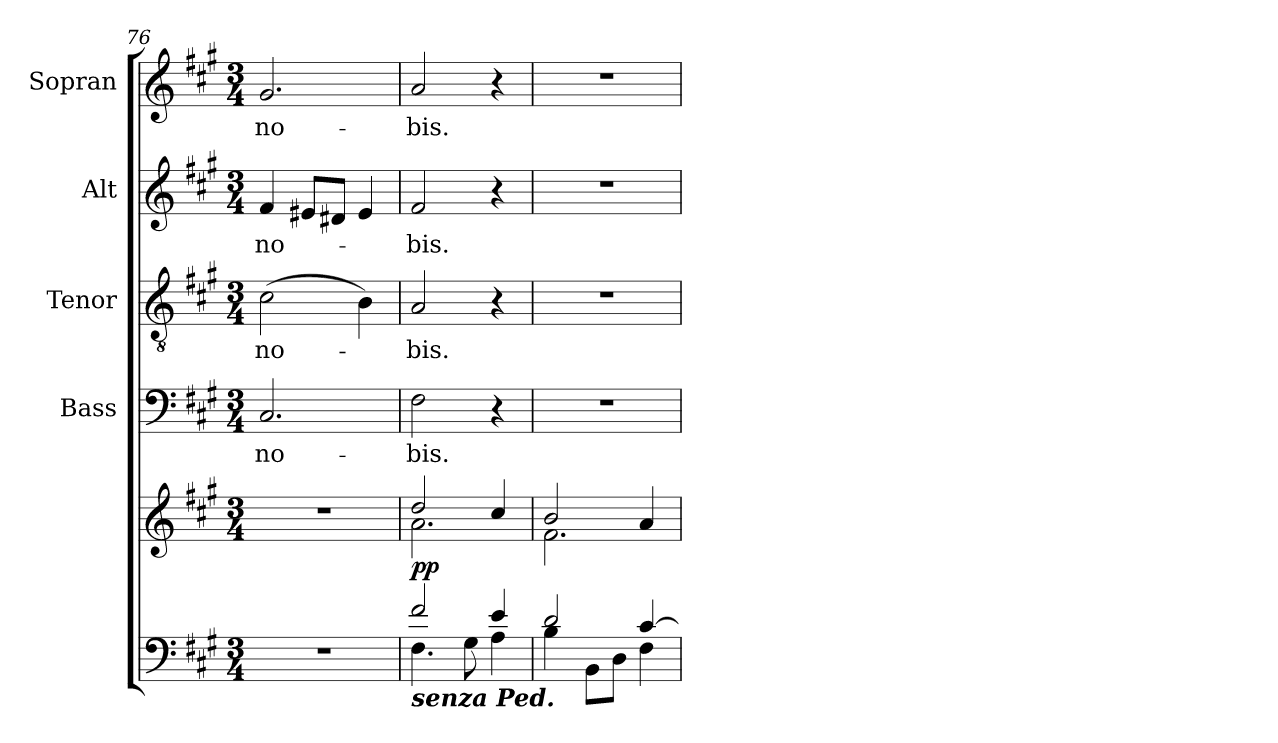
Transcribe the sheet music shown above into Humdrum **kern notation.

**kern	**kern	**dynam	**kern	**text	**kern	**text	**kern	**text	**kern	**text
*part5	*part5	*part5	*part4	*part4	*part3	*part3	*part2	*part2	*part1	*part1
*staff6	*staff5	*staff5/6	*staff4	*staff4	*staff3	*staff3	*staff2	*staff2	*staff1	*staff1
*	*	*	*I"Bass	*	*I"Tenor	*	*I"Alt	*	*I"Sopran	*
*	*	*	*I'B.	*	*I'T.	*	*I'A.	*	*I'S.	*
*clefF4	*clefG2	*	*clefF4	*	*clefGv2	*	*clefG2	*	*clefG2	*
*k[f#c#g#]	*k[f#c#g#]	*	*k[f#c#g#]	*	*k[f#c#g#]	*	*k[f#c#g#]	*	*k[f#c#g#]	*
*A:	*A:	*	*A:	*	*A:	*	*A:	*	*A:	*
*M3/4	*M3/4	*	*M3/4	*	*M3/4	*	*M3/4	*	*M3/4	*
=76	=76	=76	=76	=76	=76	=76	=76	=76	=76	=76
!	!	!	!	!LO:LY:b	!	!LO:LY:b	!	!LO:LY:b	!	!LO:LY:b
2.r	2.r	.	2.C#/	no-	(>2c#\	no-	4f#/	no-	2.g#/	no-
.	.	.	.	.	.	.	8e#X/L	.	.	.
.	.	.	.	.	.	.	8d#X/J	.	.	.
.	.	.	.	.	4B\)	.	4e#/	.	.	.
=77	=77	=77	=77	=77	=77	=77	=77	=77	=77	=77
*^	*^	*	*	*	*	*	*	*	*	*
!LO:TX:b:Bi:t=senza Ped.	!	!	!	!	!	!	!	!	!	!	!	!
!	!	!	!	!LO:DY:b	!	!LO:LY:b	!	!LO:LY:b	!	!LO:LY:b	!	!LO:LY:b
2f#/	4.F#\	2dd/	2.a\	pp	2F#\	-bis.	2A/	-bis.	2f#/	-bis.	2a/	-bis.
.	8G#\	.	.	.	.	.	.	.	.	.	.	.
4e/	4A\	4cc#/	.	.	4r	.	4r	.	4r	.	4r	.
!!LO:PB:g=z
=78	=78	=78	=78	=78	=78	=78	=78	=78	=78	=78	=78	=78
2d/	4B\	2b/	2.f#\	.	2.r	.	2.r	.	2.r	.	2.r	.
.	8BB\L	.	.	.	.	.	.	.	.	.	.	.
.	8D\J	.	.	.	.	.	.	.	.	.	.	.
[>4c#/	4F#\	4a/	.	.	.	.	.	.	.	.	.	.
*v	*v	*	*	*	*	*	*	*	*	*	*	*
*	*v	*v	*	*	*	*	*	*	*	*	*
=	=	=	=	=	=	=	=	=	=	=
*-	*-	*-	*-	*-	*-	*-	*-	*-	*-	*-
